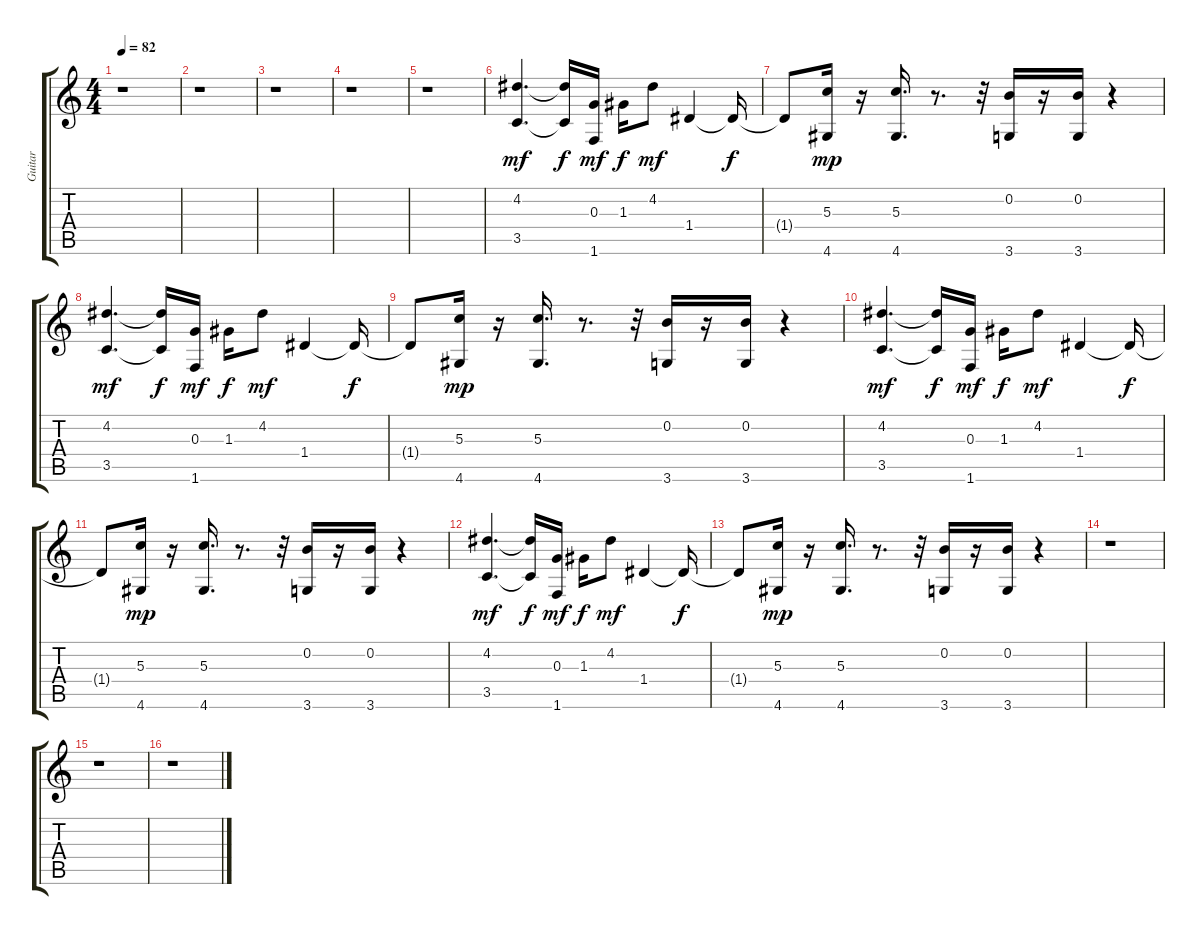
\track ("Guitar" "Guitar") {instrument acousticguitarsteel}
\staff {score tabs}
\tuning (E4 B3 G3 D3 A2 E2) {hide}
\ts (4 4)
\tempo 82
\clef g2
\ks c
r.1{dy mp} |
r.1 |
r.1 |
r.1 |
r.1 |
(4.2 3.5).4{d dy mf} (4.2{t} 3.5{t}).16{dy f} (0.3 1.6).16{dy mf} 1.3.16{dy f} 4.2.8{dy mf} 1.4.4 1.4{t}.16{dy f} |
1.4{t}.8 (5.3 4.6).16{dy mp} r.16 (5.3 4.6).16{d} r.8{d} r.32 (0.2 3.6).16 r.16 (0.2 3.6).16 r.4 |
(4.2 3.5).4{d dy mf} (4.2{t} 3.5{t}).16{dy f} (0.3 1.6).16{dy mf} 1.3.16{dy f} 4.2.8{dy mf} 1.4.4 1.4{t}.16{dy f} |
1.4{t}.8 (5.3 4.6).16{dy mp} r.16 (5.3 4.6).16{d} r.8{d} r.32 (0.2 3.6).16 r.16 (0.2 3.6).16 r.4 |
(4.2 3.5).4{d dy mf} (4.2{t} 3.5{t}).16{dy f} (0.3 1.6).16{dy mf} 1.3.16{dy f} 4.2.8{dy mf} 1.4.4 1.4{t}.16{dy f} |
1.4{t}.8 (5.3 4.6).16{dy mp} r.16 (5.3 4.6).16{d} r.8{d} r.32 (0.2 3.6).16 r.16 (0.2 3.6).16 r.4 |
(4.2 3.5).4{d dy mf} (4.2{t} 3.5{t}).16{dy f} (0.3 1.6).16{dy mf} 1.3.16{dy f} 4.2.8{dy mf} 1.4.4 1.4{t}.16{dy f} |
1.4{t}.8 (5.3 4.6).16{dy mp} r.16 (5.3 4.6).16{d} r.8{d} r.32 (0.2 3.6).16 r.16 (0.2 3.6).16 r.4 |
r.1 |
r.1 |
r.1
